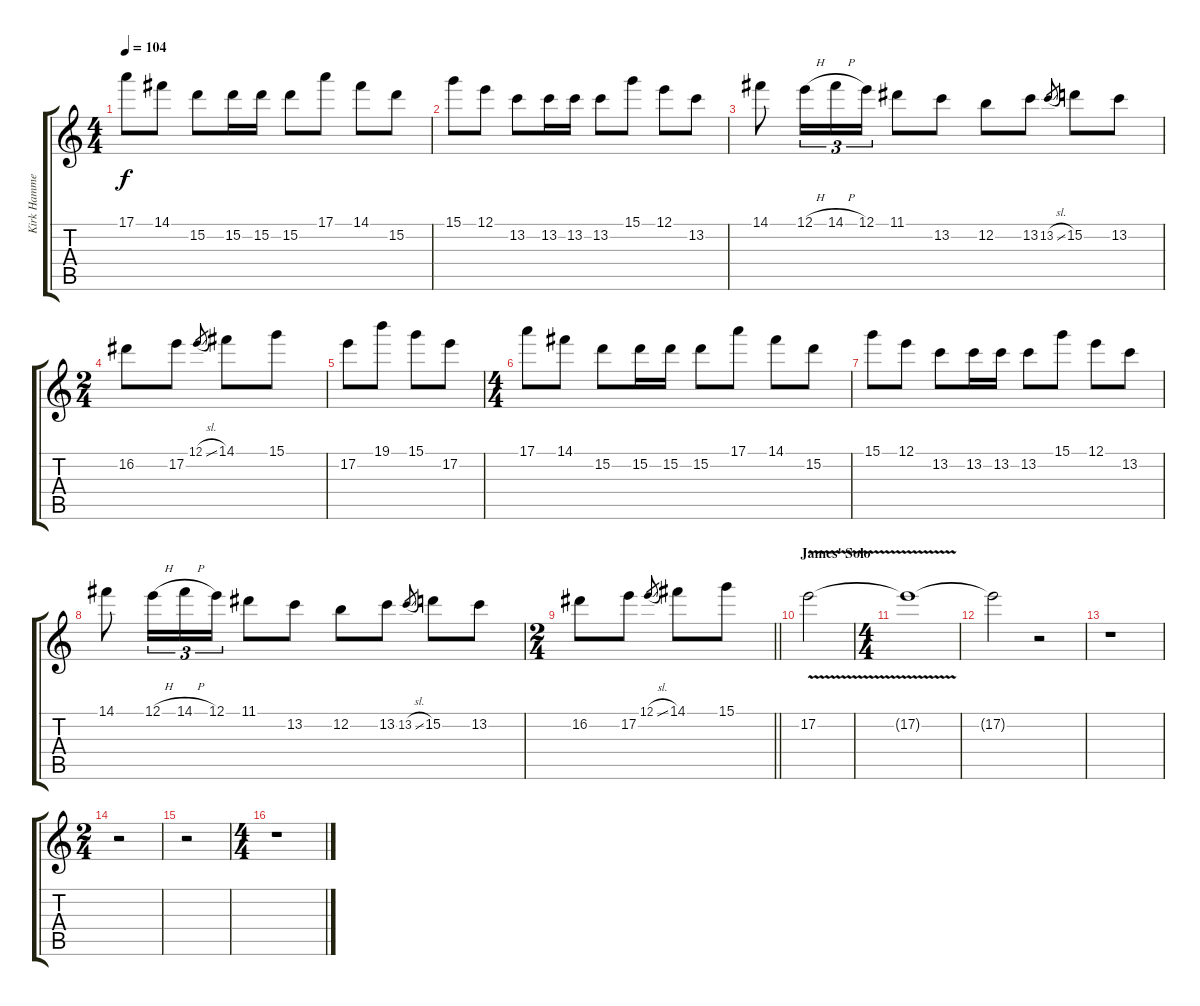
\track ("Kirk Hammett" "Kirk Hamme") {instrument distortionguitar}
\staff {score tabs}
\tuning (E4 B3 G3 D3 A2 E2) {hide}
\ts (4 4)
\tempo 104
\clef g2
\ks c
17.1.8{dy f} 14.1.8 15.2.8 15.2.16 15.2.16 15.2.8 17.1.8 14.1.8 15.2.8 |
15.1.8 12.1.8 13.2.8 13.2.16 13.2.16 13.2.8 15.1.8 12.1.8 13.2.8 |
14.1.8 12.1{h}.16{tu (3 2)} 14.1{h}.16{tu (3 2)} 12.1.16{tu (3 2)} 11.1.8 13.2.8 12.2.8 13.2.8 13.2{sl}.8{gr} 15.2.8 13.2.8 |
\ts (2 4)
16.2.8 17.2.8 12.1{sl}.8{gr} 14.1.8 15.1.8 |
17.2.8 19.1.8 15.1.8 17.2.8 |
\ts (4 4)
17.1.8 14.1.8 15.2.8 15.2.16 15.2.16 15.2.8 17.1.8 14.1.8 15.2.8 |
15.1.8 12.1.8 13.2.8 13.2.16 13.2.16 13.2.8 15.1.8 12.1.8 13.2.8 |
14.1.8 12.1{h}.16{tu (3 2)} 14.1{h}.16{tu (3 2)} 12.1.16{tu (3 2)} 11.1.8 13.2.8 12.2.8 13.2.8 13.2{sl}.8{gr} 15.2.8 13.2.8 |
\ts (2 4)
\barLineRight lightlight
16.2.8 17.2.8 12.1{sl}.8{gr} 14.1.8 15.1.8 |
\section ("" "James' Solo")
17.2{v}.2{volume 4} |
\ts (4 4)
17.2{t}.1 |
17.2{t}.2 r.2 |
r.1 |
\ts (2 4)
r.2 |
r.2 |
\ts (4 4)
r.1
